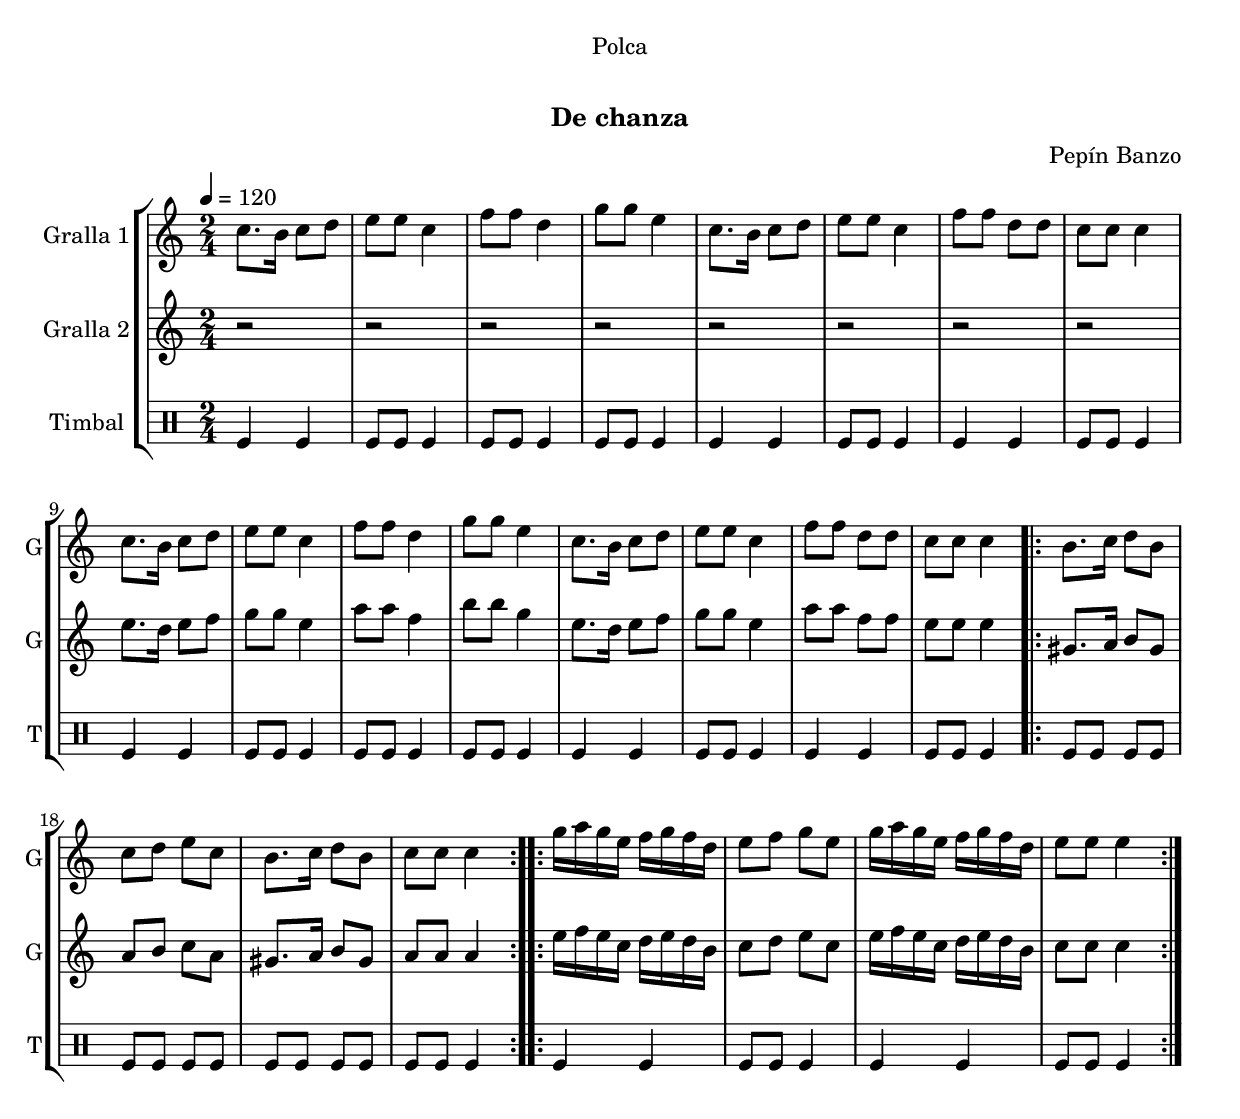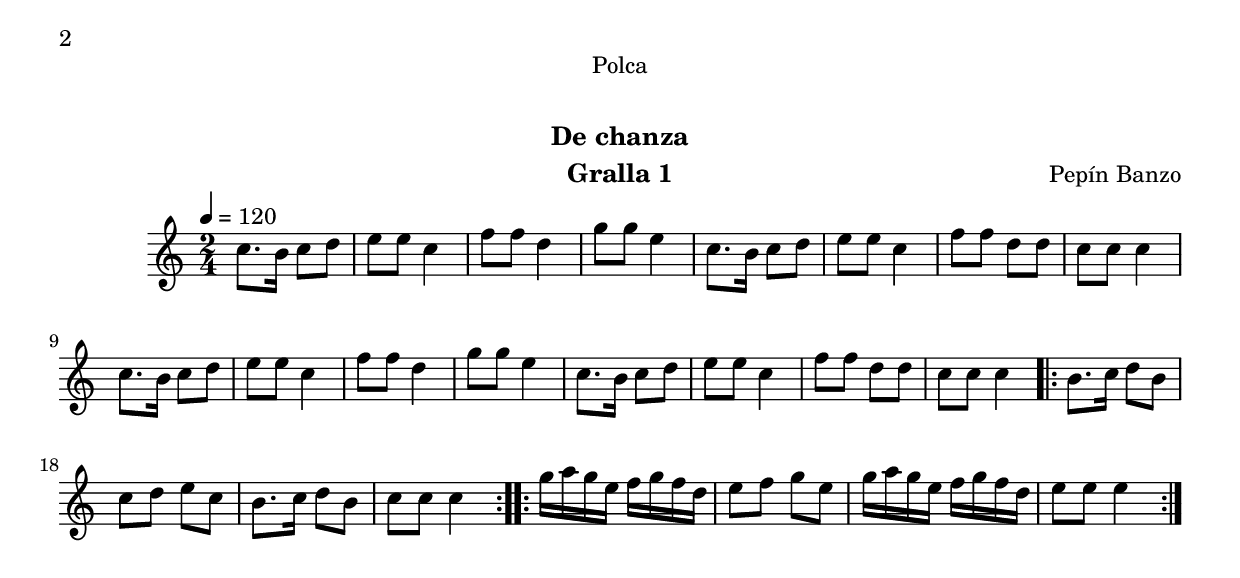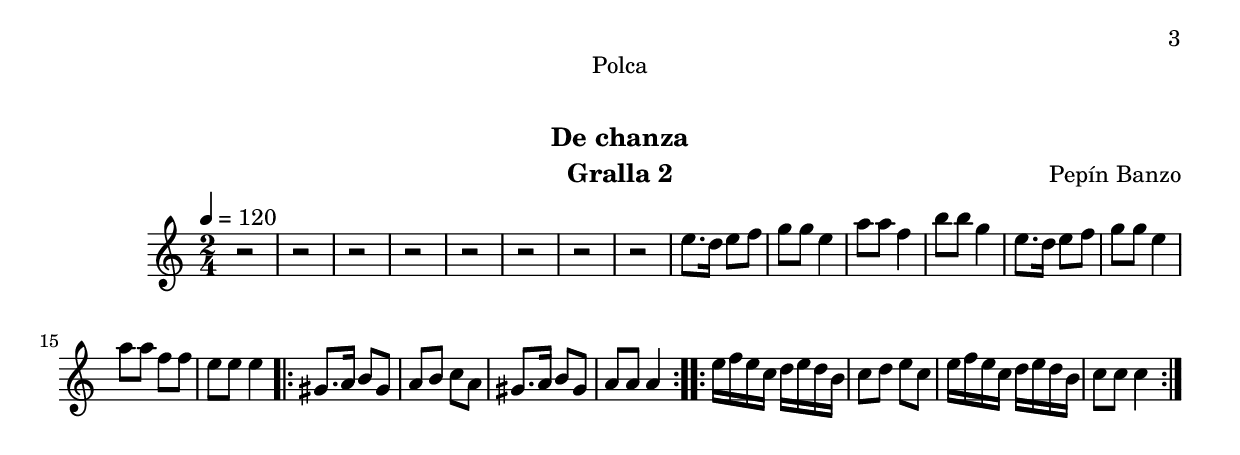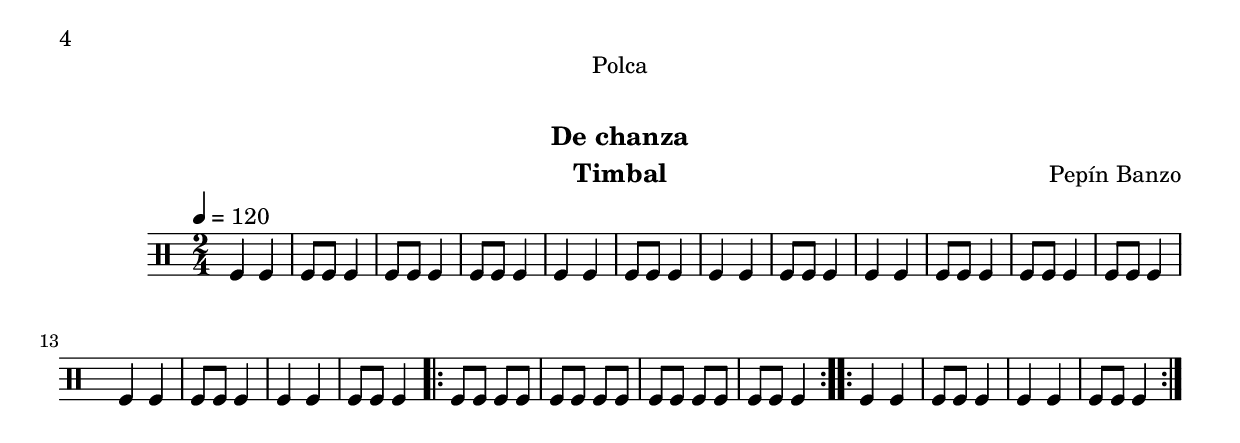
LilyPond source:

\version "2.22.1"

\header {
  dedication="Polca"
  title="  "
  subtitle="De chanza"
  subsubtitle=""
  poet=""
  meter=""
  piece=""
  composer="Pepín Banzo"
  arranger=""
  opus=""
  instrument=""
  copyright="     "
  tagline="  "
}

liniaroAa =
\relative c''
{
  \tempo 4=120
  \clef treble
  \key c \major
  \time 2/4
  c8. b16 c8 d  |
  e8 e c4  |
  f8 f d4  |
  g8 g e4  |
  %05
  c8. b16 c8 d  |
  e8 e c4  |
  f8 f d d  |
  c8 c c4  |
  c8. b16 c8 d  |
  %10
  e8 e c4  |
  f8 f d4  |
  g8 g e4  |
  c8. b16 c8 d  |
  e8 e c4  |
  %15
  f8 f d d  |
  c8 c c4  |
  \repeat volta 2 { b8. c16 d8 b  |
  c8 d e c  |
  b8. c16 d8 b  |
  %20
  c8 c c4  | }
  \repeat volta 2 { g'16 a g e f g f d  |
  e8 f g e  |
  g16 a g e f g f d  |
  e8 e e4  | }
}

liniaroAb =
\relative e''
{
  \tempo 4=120
  \clef treble
  \key c \major
  \time 2/4
  r2  |
  r2  |
  r2  |
  r2  |
  %05
  r2  |
  r2  |
  r2  |
  r2  |
  e8. d16 e8 f  |
  %10
  g8 g e4  |
  a8 a f4  |
  b8 b g4  |
  e8. d16 e8 f  |
  g8 g e4  |
  %15
  a8 a f f  |
  e8 e e4  |
  \repeat volta 2 { gis,8. a16 b8 gis  |
  a8 b c a  |
  gis8. a16 b8 gis  |
  %20
  a8 a a4  | }
  \repeat volta 2 { e'16 f e c d e d b  |
  c8 d e c  |
  e16 f e c d e d b  |
  c8 c c4  | }
}

liniaroAc =
\drummode
{
  \tempo 4=120
  \time 2/4
  tomfl4 tomfl  |
  tomfl8 tomfl tomfl4  |
  tomfl8 tomfl tomfl4  |
  tomfl8 tomfl tomfl4  |
  %05
  tomfl4 tomfl  |
  tomfl8 tomfl tomfl4  |
  tomfl4 tomfl  |
  tomfl8 tomfl tomfl4  |
  tomfl4 tomfl  |
  %10
  tomfl8 tomfl tomfl4  |
  tomfl8 tomfl tomfl4  |
  tomfl8 tomfl tomfl4  |
  tomfl4 tomfl  |
  tomfl8 tomfl tomfl4  |
  %15
  tomfl4 tomfl  |
  tomfl8 tomfl tomfl4  |
  \repeat volta 2 { tomfl8 tomfl tomfl tomfl  |
  tomfl8 tomfl tomfl tomfl  |
  tomfl8 tomfl tomfl tomfl  |
  %20
  tomfl8 tomfl tomfl4  | }
  \repeat volta 2 { tomfl4 tomfl  |
  tomfl8 tomfl tomfl4  |
  tomfl4 tomfl  |
  tomfl8 tomfl tomfl4  | }
}

\bookpart {
  \score {
    \new StaffGroup {
      \override Score.RehearsalMark #'self-alignment-X = #LEFT
      <<
        \new Staff \with {instrumentName = #"Gralla 1" shortInstrumentName = #"G"} \liniaroAa
        \new Staff \with {instrumentName = #"Gralla 2" shortInstrumentName = #"G"} \liniaroAb
        \new DrumStaff \with {instrumentName = #"Timbal" shortInstrumentName = #"T"} \liniaroAc
      >>
    }
    \layout {}
  }
  \score { \unfoldRepeats
    \new StaffGroup {
      \override Score.RehearsalMark #'self-alignment-X = #LEFT
      <<
        \new Staff \with {instrumentName = #"Gralla 1" shortInstrumentName = #"G"} \liniaroAa
        \new Staff \with {instrumentName = #"Gralla 2" shortInstrumentName = #"G"} \liniaroAb
        \new DrumStaff \with {instrumentName = #"Timbal" shortInstrumentName = #"T"} \liniaroAc
      >>
    }
    \midi {
      \set Staff.midiInstrument = "oboe"
      \set DrumStaff.midiInstrument = "drums"
    }
  }
}

\bookpart {
  \header {instrument="Gralla 1"}
  \score {
    \new StaffGroup {
      \override Score.RehearsalMark #'self-alignment-X = #LEFT
      <<
        \new Staff \liniaroAa
      >>
    }
    \layout {}
  }
  \score { \unfoldRepeats
    \new StaffGroup {
      \override Score.RehearsalMark #'self-alignment-X = #LEFT
      <<
        \new Staff \liniaroAa
      >>
    }
    \midi {
      \set Staff.midiInstrument = "oboe"
      \set DrumStaff.midiInstrument = "drums"
    }
  }
}

\bookpart {
  \header {instrument="Gralla 2"}
  \score {
    \new StaffGroup {
      \override Score.RehearsalMark #'self-alignment-X = #LEFT
      <<
        \new Staff \liniaroAb
      >>
    }
    \layout {}
  }
  \score { \unfoldRepeats
    \new StaffGroup {
      \override Score.RehearsalMark #'self-alignment-X = #LEFT
      <<
        \new Staff \liniaroAb
      >>
    }
    \midi {
      \set Staff.midiInstrument = "oboe"
      \set DrumStaff.midiInstrument = "drums"
    }
  }
}

\bookpart {
  \header {instrument="Timbal"}
  \score {
    \new StaffGroup {
      \override Score.RehearsalMark #'self-alignment-X = #LEFT
      <<
        \new DrumStaff \liniaroAc
      >>
    }
    \layout {}
  }
  \score { \unfoldRepeats
    \new StaffGroup {
      \override Score.RehearsalMark #'self-alignment-X = #LEFT
      <<
        \new DrumStaff \liniaroAc
      >>
    }
    \midi {
      \set Staff.midiInstrument = "oboe"
      \set DrumStaff.midiInstrument = "drums"
    }
  }
}

